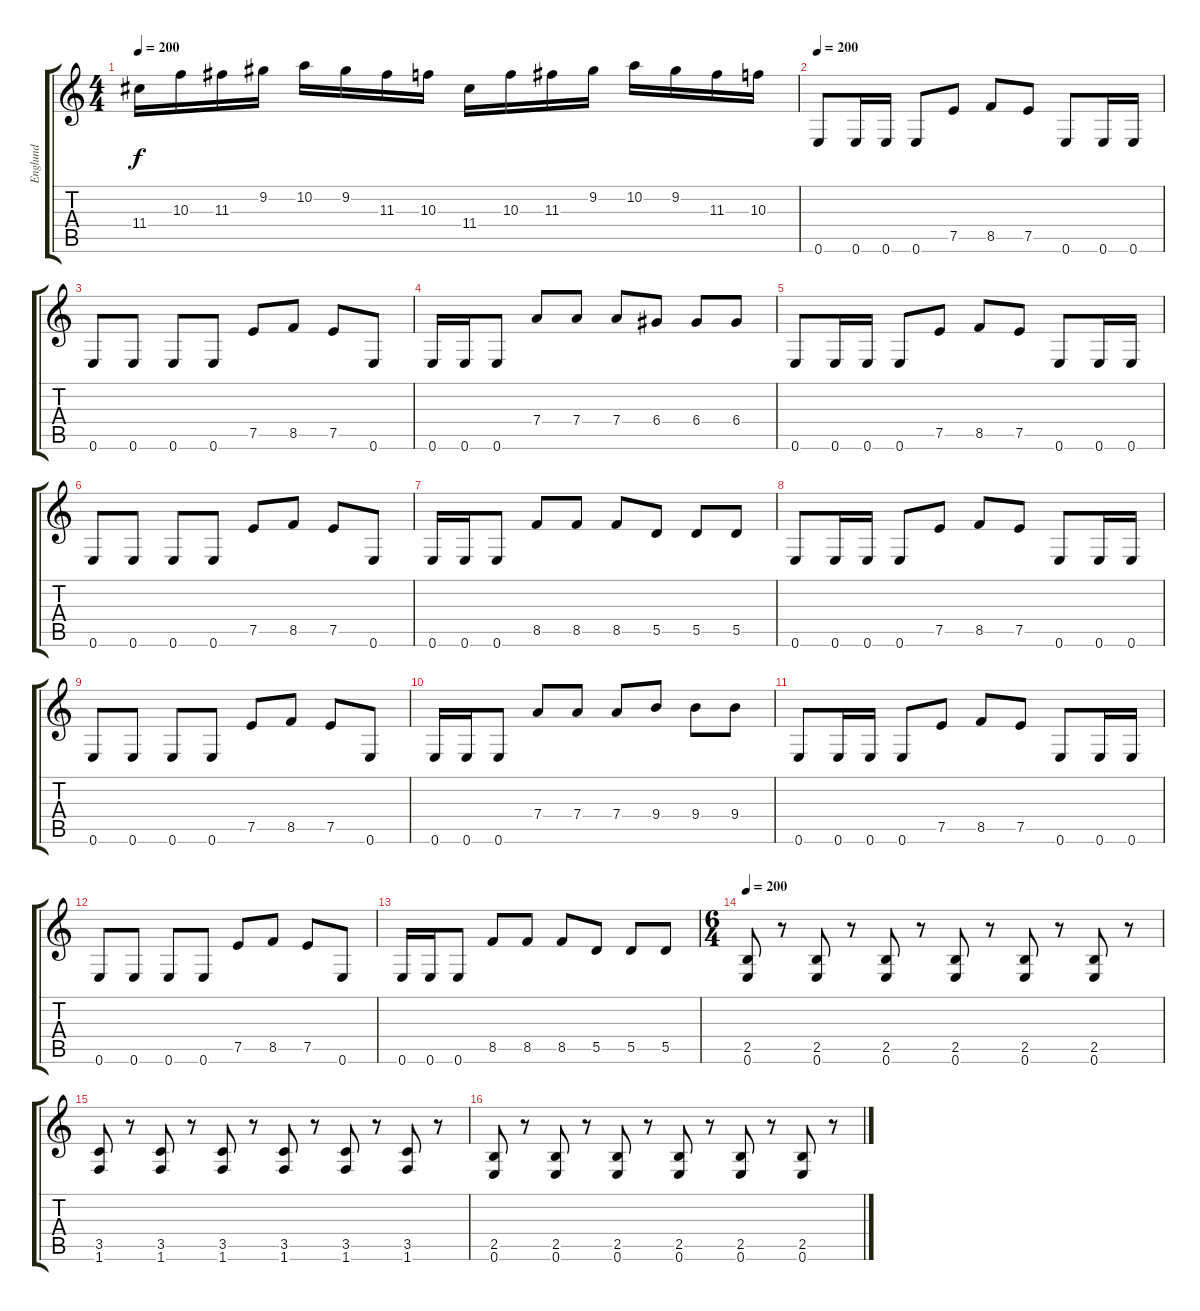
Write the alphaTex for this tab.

\track ("Englund" "Englund") {instrument distortionguitar}
\staff {score tabs}
\tuning (E4 B3 G3 D3 A2 E2) {hide}
\ts (4 4)
\tempo 200
\tempo 160
\tempo 200
\clef g2
\ks c
11.4.16{dy f instrument distortionguitar} 10.3.16 11.3.16 9.2.16 10.2.16 9.2.16 11.3.16 10.3.16 11.4.16 10.3.16 11.3.16 9.2.16 10.2.16 9.2.16 11.3.16 10.3.16 |
\tempo 200
0.6.8 0.6.16 0.6.16 0.6.8 7.5.8 8.5.8 7.5.8 0.6.8 0.6.16 0.6.16 |
0.6.8 0.6.8 0.6.8 0.6.8 7.5.8 8.5.8 7.5.8 0.6.8 |
0.6.16 0.6.16 0.6.8 7.4.8 7.4.8 7.4.8 6.4.8 6.4.8 6.4.8 |
0.6.8 0.6.16 0.6.16 0.6.8 7.5.8 8.5.8 7.5.8 0.6.8 0.6.16 0.6.16 |
0.6.8 0.6.8 0.6.8 0.6.8 7.5.8 8.5.8 7.5.8 0.6.8 |
0.6.16 0.6.16 0.6.8 8.5.8 8.5.8 8.5.8 5.5.8 5.5.8 5.5.8 |
0.6.8 0.6.16 0.6.16 0.6.8 7.5.8 8.5.8 7.5.8 0.6.8 0.6.16 0.6.16 |
0.6.8 0.6.8 0.6.8 0.6.8 7.5.8 8.5.8 7.5.8 0.6.8 |
0.6.16 0.6.16 0.6.8 7.4.8 7.4.8 7.4.8 9.4.8 9.4.8 9.4.8 |
0.6.8 0.6.16 0.6.16 0.6.8 7.5.8 8.5.8 7.5.8 0.6.8 0.6.16 0.6.16 |
0.6.8 0.6.8 0.6.8 0.6.8 7.5.8 8.5.8 7.5.8 0.6.8 |
0.6.16 0.6.16 0.6.8 8.5.8 8.5.8 8.5.8 5.5.8 5.5.8 5.5.8 |
\ts (6 4)
\tempo 200
(2.5 0.6).8 r.8 (2.5 0.6).8 r.8 (2.5 0.6).8 r.8 (2.5 0.6).8 r.8 (2.5 0.6).8 r.8 (2.5 0.6).8 r.8 |
(3.5 1.6).8 r.8 (3.5 1.6).8 r.8 (3.5 1.6).8 r.8 (3.5 1.6).8 r.8 (3.5 1.6).8 r.8 (3.5 1.6).8 r.8 |
(2.5 0.6).8 r.8 (2.5 0.6).8 r.8 (2.5 0.6).8 r.8 (2.5 0.6).8 r.8 (2.5 0.6).8 r.8 (2.5 0.6).8 r.8
